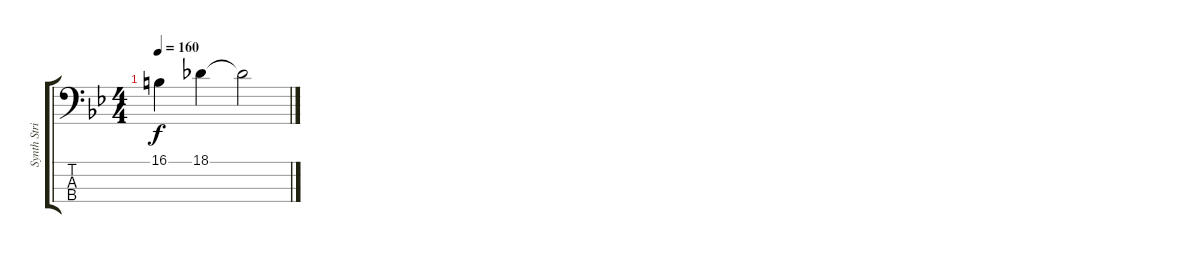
\track ("Synth Strings" "Synth Stri") {instrument synthstrings1}
\staff {score tabs}
\tuning (G2 D2 A1 E1) {hide}
\ts (4 4)
\tempo 160
\clef f4
\ks bb
16.1{t}.4{dy f} 18.1.4 18.1{t}.2
